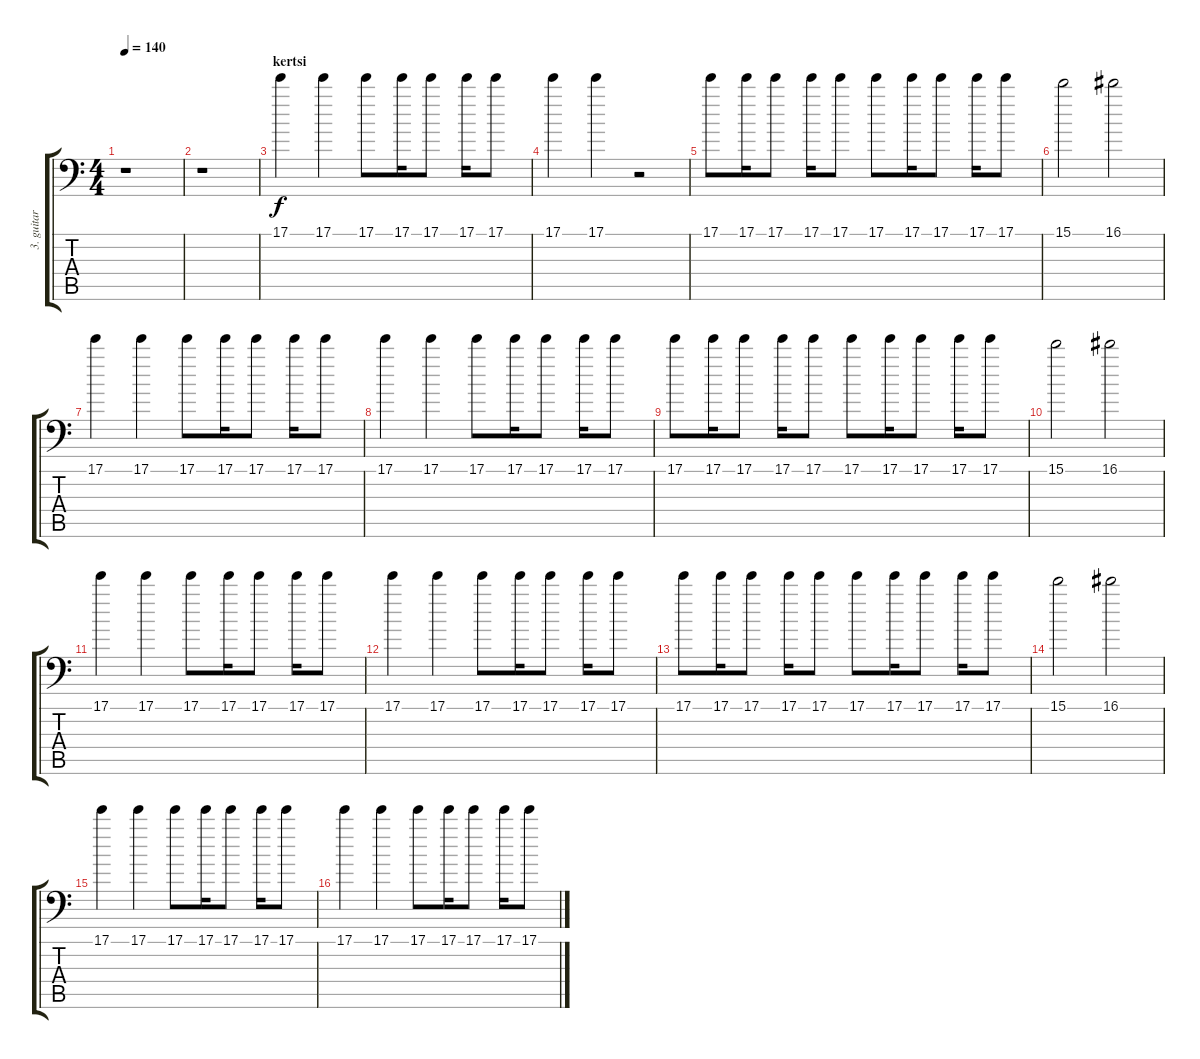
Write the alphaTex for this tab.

\track ("3. guitar" "3. guitar") {instrument distortionguitar}
\staff {score tabs}
\tuning (B3 G3 D3 A2 D2 A1) {hide}
\ts (4 4)
\tempo 140
\clef f4
\ks c
r.1{dy f} |
r.1 |
\section ("" "kertsi")
17.1.4{volume 9} 17.1.4 17.1.8 17.1.16 17.1.8 17.1.16 17.1.8 |
17.1.4 17.1.4 r.2 |
17.1.8 17.1.16 17.1.8 17.1.16 17.1.8 17.1.8 17.1.16 17.1.8 17.1.16 17.1.8 |
15.1.2 16.1.2 |
17.1.4 17.1.4 17.1.8 17.1.16 17.1.8 17.1.16 17.1.8 |
17.1.4 17.1.4 17.1.8 17.1.16 17.1.8 17.1.16 17.1.8 |
17.1.8 17.1.16 17.1.8 17.1.16 17.1.8 17.1.8 17.1.16 17.1.8 17.1.16 17.1.8 |
15.1.2 16.1.2 |
17.1.4 17.1.4 17.1.8 17.1.16 17.1.8 17.1.16 17.1.8 |
17.1.4 17.1.4 17.1.8 17.1.16 17.1.8 17.1.16 17.1.8 |
17.1.8 17.1.16 17.1.8 17.1.16 17.1.8 17.1.8 17.1.16 17.1.8 17.1.16 17.1.8 |
15.1.2 16.1.2 |
17.1.4 17.1.4 17.1.8 17.1.16 17.1.8 17.1.16 17.1.8 |
17.1.4 17.1.4 17.1.8 17.1.16 17.1.8 17.1.16 17.1.8
